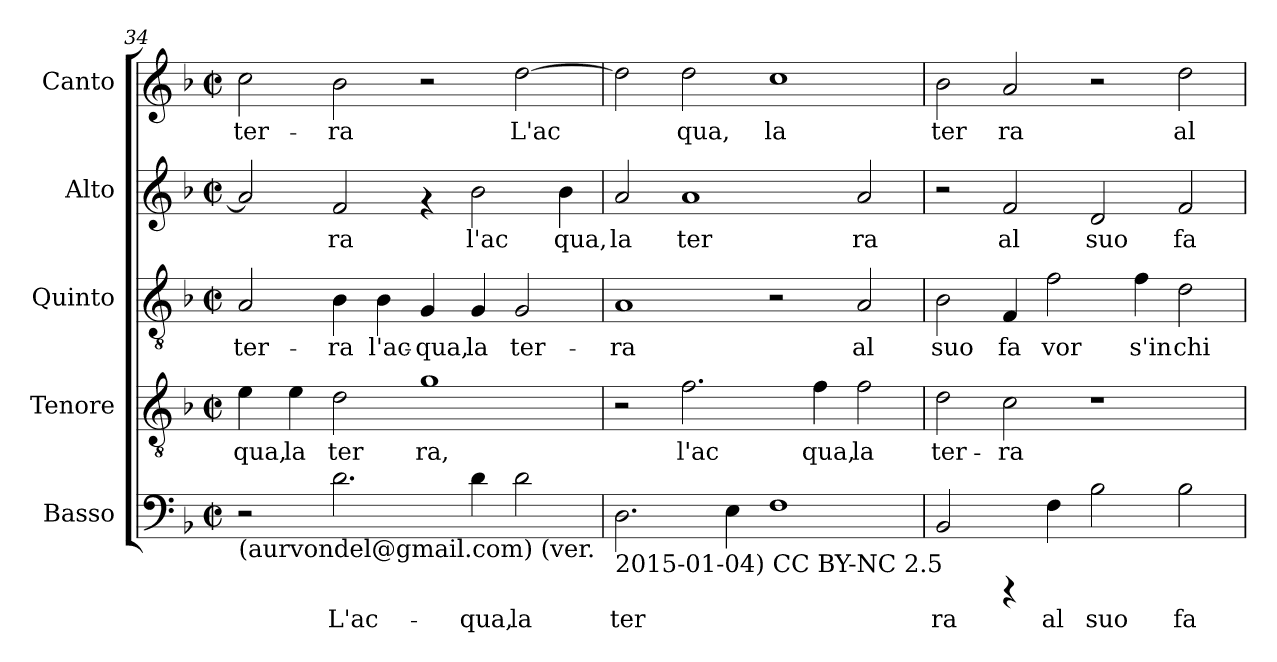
**kern	**text	**kern	**text	**kern	**text	**kern	**text	**kern	**text
*part5	*part5	*part4	*part4	*part3	*part3	*part2	*part2	*part1	*part1
*staff5	*staff5	*staff4	*staff4	*staff3	*staff3	*staff2	*staff2	*staff1	*staff1
*I"Basso	*	*I"Tenore	*	*I"Quinto	*	*I"Alto	*	*I"Canto	*
*clefF4	*	*clefGv2	*	*clefGv2	*	*clefG2	*	*clefG2	*
*k[b-]	*	*k[b-]	*	*k[b-]	*	*k[b-]	*	*k[b-]	*
*F:	*	*F:	*	*F:	*	*F:	*	*F:	*
*M2/2	*	*M2/2	*	*M2/2	*	*M2/2	*	*M2/2	*
*met(c|)	*	*met(c|)	*	*met(c|)	*	*met(c|)	*	*met(c|)	*
=34	=34	=34	=34	=34	=34	=34	=34	=34	=34
!LO:TX:b:t=(aurvondel@gmail.com) (ver.	!	!	!	!	!	!	!	!	!
!	!	!	!LO:LY:b:cj	!	!LO:LY:b:cj	!	!LO:LY:b:cj	!	!LO:LY:b:cj
2r	.	4e\	qua,	2A/	ter-	2a/]	.	2cc\	ter-
!	!	!	!LO:LY:b:cj	!	!	!	!	!	!
.	.	4e\	la	.	.	.	.	.	.
!	!LO:LY:b:cj	!	!LO:LY:b:cj	!	!LO:LY:b:cj	!	!LO:LY:b:cj	!	!LO:LY:b:cj
2.d\	L'ac-	2d\	ter	4B-\	-ra	2f/	ra	2b-\	-ra
!	!	!	!	!	!LO:LY:b:cj	!	!	!	!
.	.	.	.	4B-\	l'ac-	.	.	.	.
!	!	!	!LO:LY:b:cj	!	!LO:LY:b:cj	!	!	!	!
.	.	1g	ra,	4G/	-qua,	4rf	.	2r	.
!	!LO:LY:b:cj	!	!	!	!LO:LY:b:cj	!	!LO:LY:b:cj	!	!
4d\	-qua,	.	.	4G/	la	2b-\	l'ac	.	.
!	!LO:LY:b:cj	!	!	!	!LO:LY:b:cj	!	!	!	!LO:LY:b:cj
2d\	la	.	.	2G/	ter-	.	.	[>2dd\	L'ac-
!	!	!	!	!	!	!	!LO:LY:b:cj	!	!
.	.	.	.	.	.	4b-\	qua,	.	.
=35	=35	=35	=35	=35	=35	=35	=35	=35	=35
!LO:TX:b:t=2015-01-04) CC BY-NC 2.5	!	!	!	!	!	!	!	!	!
!	!LO:LY:b:cj	!	!	!	!LO:LY:b:cj	!	!LO:LY:b:cj	!	!LO:LY:b:cj
2.D\	ter-	2r	.	1A	-ra	2a/	la	2dd\]	--
!	!	!	!LO:LY:b:cj	!	!	!	!LO:LY:b:cj	!	!LO:LY:b:cj
.	.	2.f\	l'ac	.	.	1a	ter	2dd\	-qua,
!	!LO:LY:b:cj	!	!	!	!	!	!	!	!
4E\	--	.	.	.	.	.	.	.	.
!	!LO:LY:b:cj	!	!	!	!	!	!	!	!LO:LY:b:cj
1F	--	.	.	2r	.	.	.	1cc	la
!	!	!	!LO:LY:b:cj	!	!	!	!	!	!
.	.	4f\	qua,	.	.	.	.	.	.
!	!	!	!LO:LY:b:cj	!	!LO:LY:b:cj	!	!LO:LY:b:cj	!	!
.	.	2f\	la	2A/	al	2a/	ra	.	.
!!LO:PB:g=z
=36	=36	=36	=36	=36	=36	=36	=36	=36	=36
!	!LO:LY:b:cj	!	!LO:LY:b:cj	!	!LO:LY:b:cj	!	!	!	!LO:LY:b:cj
2BB-/	-ra	2d\	ter-	2B-\	suo	2r	.	2b-\	ter
!	!	!	!LO:LY:b:cj	!	!LO:LY:b:cj	!	!LO:LY:b:cj	!	!LO:LY:b:cj
4rCCC	.	2c\	-ra	4F/	fa	2f/	al	2a/	ra
!	!LO:LY:b:cj	!	!	!	!LO:LY:b:cj	!	!	!	!
4F\	al	.	.	2f\	vor	.	.	.	.
!	!LO:LY:b:cj	!	!	!	!	!	!LO:LY:b:cj	!	!
2B-\	suo	1r	.	.	.	2d/	suo	2r	.
!	!	!	!	!	!LO:LY:b:cj	!	!	!	!
.	.	.	.	4f\	s'in	.	.	.	.
!	!LO:LY:b:cj	!	!	!	!LO:LY:b:cj	!	!LO:LY:b:cj	!	!LO:LY:b:cj
2B-\	fa-	.	.	2d\	chi	2f/	fa	2dd\	al
=	=	=	=	=	=	=	=	=	=
*-	*-	*-	*-	*-	*-	*-	*-	*-	*-
